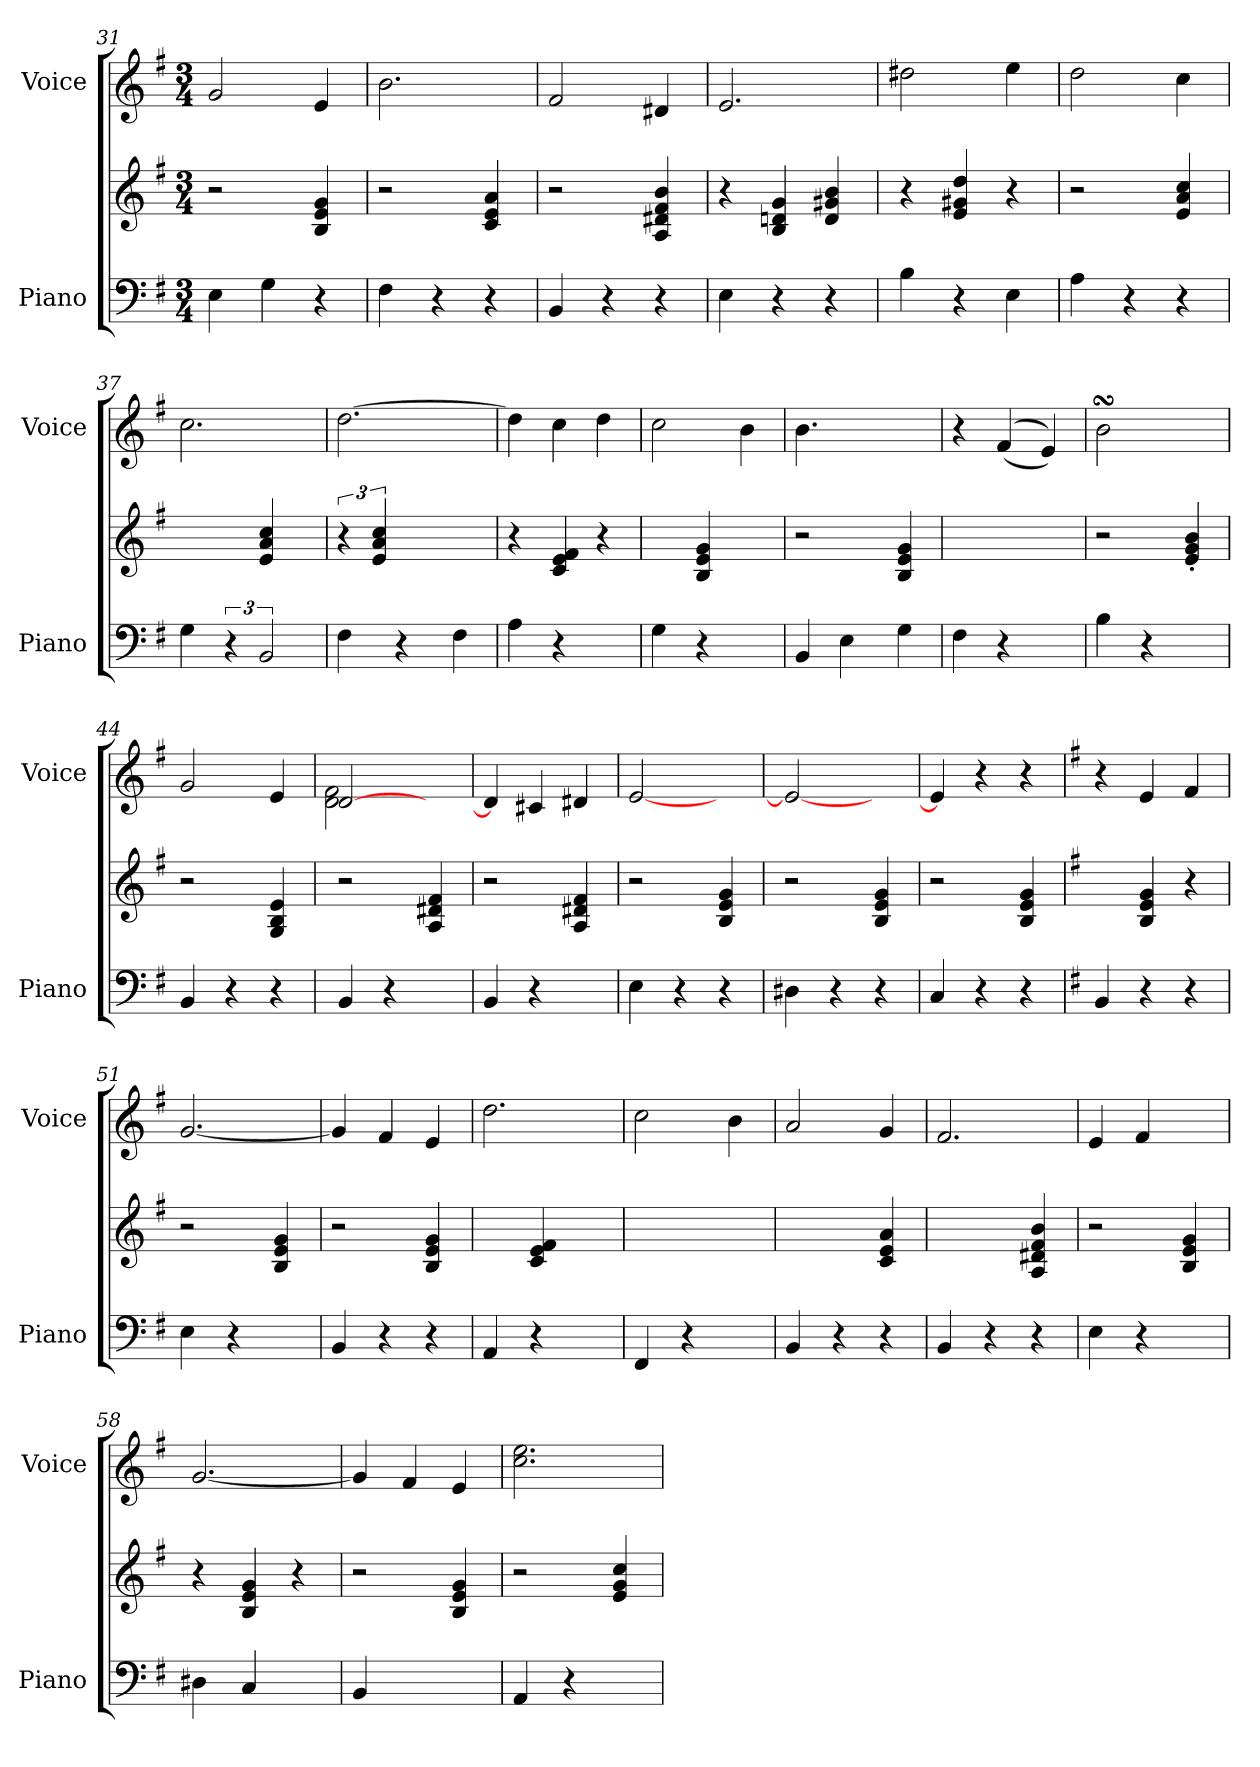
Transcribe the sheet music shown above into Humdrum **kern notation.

**kern	**kern	**kern
*part2	*part2	*part1
*staff3	*staff2	*staff1
*I"Piano	*	*I"Voice
*I'Piano	*	*I'Voice
*clefF4	*clefG2	*clefG2
*k[f#]	*k[f#]	*k[f#]
*M3/4	*M3/4	*M3/4
=31	=31	=31
4E\	2rcc	2g/
4G\	.	.
4r	4B/ 4e/ 4g/	4e/
=32	=32	=32
4F#\	2rcc	2.b\
4r	.	.
4r	4c/ 4e/ 4a/	.
=33	=33	=33
4BB/	2rcc	2f#/
4r	.	.
4r	4A/ 4d#X/ 4f#/ 4b/	4d#X/
!!LO:LB:g=z
=34	=34	=34
4E\	4r	2.e/
4r	4B/ 4dn/ 4g/	.
4r	4d/ 4g#X/ 4b/	.
=35	=35	=35
4B\	4r	2dd#X\
4r	4e/ 4g#X/ 4dd/	.
4E\	4r	4ee\
=36	=36	=36
4A\	2r	2dd\
4r	.	.
4r	4e/ 4a/ 4cc/	4cc\
=37	=37	=37
4G\	12%5ryy	2.cc\
6r	.	.
3BB/	4e/ 4a/ 4cc/	.
.	12ryy	.
=38	=38	=38
4F#\	6r	[>2.dd\
.	6e/ 6a/ 6cc/	.
4r	.	.
.	12%5ryy	.
4F#\	.	.
=39	=39	=39
4A\	4r	4dd\]
4r	4c/ 4e/ 4f#/	4cc\
4ryy	4r	4dd\
=40	=40	=40
4G\	4ryy	2cc\
4r	4B/ 4e/ 4g/	.
4ryy	4ryy	4b\
=41	=41	=41
4BB/	2r	4.b\
4E\	.	.
.	.	4.ryy
4G\	4B/ 4e/ 4g/	.
!!LO:LB:g=z
=42	=42	=42
4F#\	2.ryy	4r
4r	.	(<(<4f#/
4ryy	.	4e/))
=43	=43	=43
4B\	2rcc	2bsSsS\
4r	.	.
4ryy	4e/'> 4g/'> 4b/'>	4ryy
=44	=44	=44
4BB/	2r	2g/
4r	.	.
4r	4G/ 4B/ 4e/	4e/
=45	=45	=45
*	*	*^
4BB/	2r	[<2d/	2d\ 2f#\
4r	.	.	.
4ryy	4A/ 4d#X/ 4f#/	4ryy	4ryy
*	*	*v	*v
=46	=46	=46
4BB/	2r	4d/]
4r	.	4c#X/
4ryy	4A/ 4d#X/ 4f#/	4d#X/
=47	=47	=47
4E\	2rcc	[<2e/
4r	.	.
4r	4B/ 4e/ 4g/	4ryy
=48	=48	=48
4D#X\	2r	2e/_
4r	.	.
4r	4B/ 4e/ 4g/	4ryy
=49	=49	=49
4C/	2rcc	4e/]
4r	.	4r
4r	4B/ 4e/ 4g/	4r
!!LO:PB:g=z
=50	=50	=50
*k[f#]	*k[f#]	*k[f#]
4BB/	4ryy	4r
4r	4B/ 4e/ 4g/	4e/
4r	4r	4f#/
=51	=51	=51
4E\	2r	[<2.g/
4r	.	.
4ryy	4B/ 4e/ 4g/	.
=52	=52	=52
4BB/	2r	4g/]
4r	.	4f#/
4r	4B/ 4e/ 4g/	4e/
=53	=53	=53
4AA/	4ryy	2.dd\
4r	4c/ 4e/ 4f#/	.
4ryy	4ryy	.
=54	=54	=54
4FF#/	2.ryy	2cc\
4r	.	.
4ryy	.	4b\
=55	=55	=55
4BB/	2ryy	2a/
4r	.	.
4r	4c/ 4e/ 4a/	4g/
=56	=56	=56
4BB/	2ryy	2.f#/
4r	.	.
4r	4A/ 4d#X/ 4f#/ 4b/	.
=57	=57	=57
4E\	2r	4e/
4r	.	4f#/
4ryy	4B/ 4e/ 4g/	4ryy
!!LO:LB:g=z
=58	=58	=58
4D#X\	4r	[<2.g/
4C/	4B/ 4e/ 4g/	.
4ryy	4r	.
=59	=59	=59
4BB/	2r	4g/]
2ryy	.	4f#/
.	4B/ 4e/ 4g/	4e/
=60	=60	=60
4AA/	2r	2.cc\ 2.ee\
4r	.	.
4ryy	4e/ 4g/ 4cc/	.
=	=	=
*-	*-	*-
